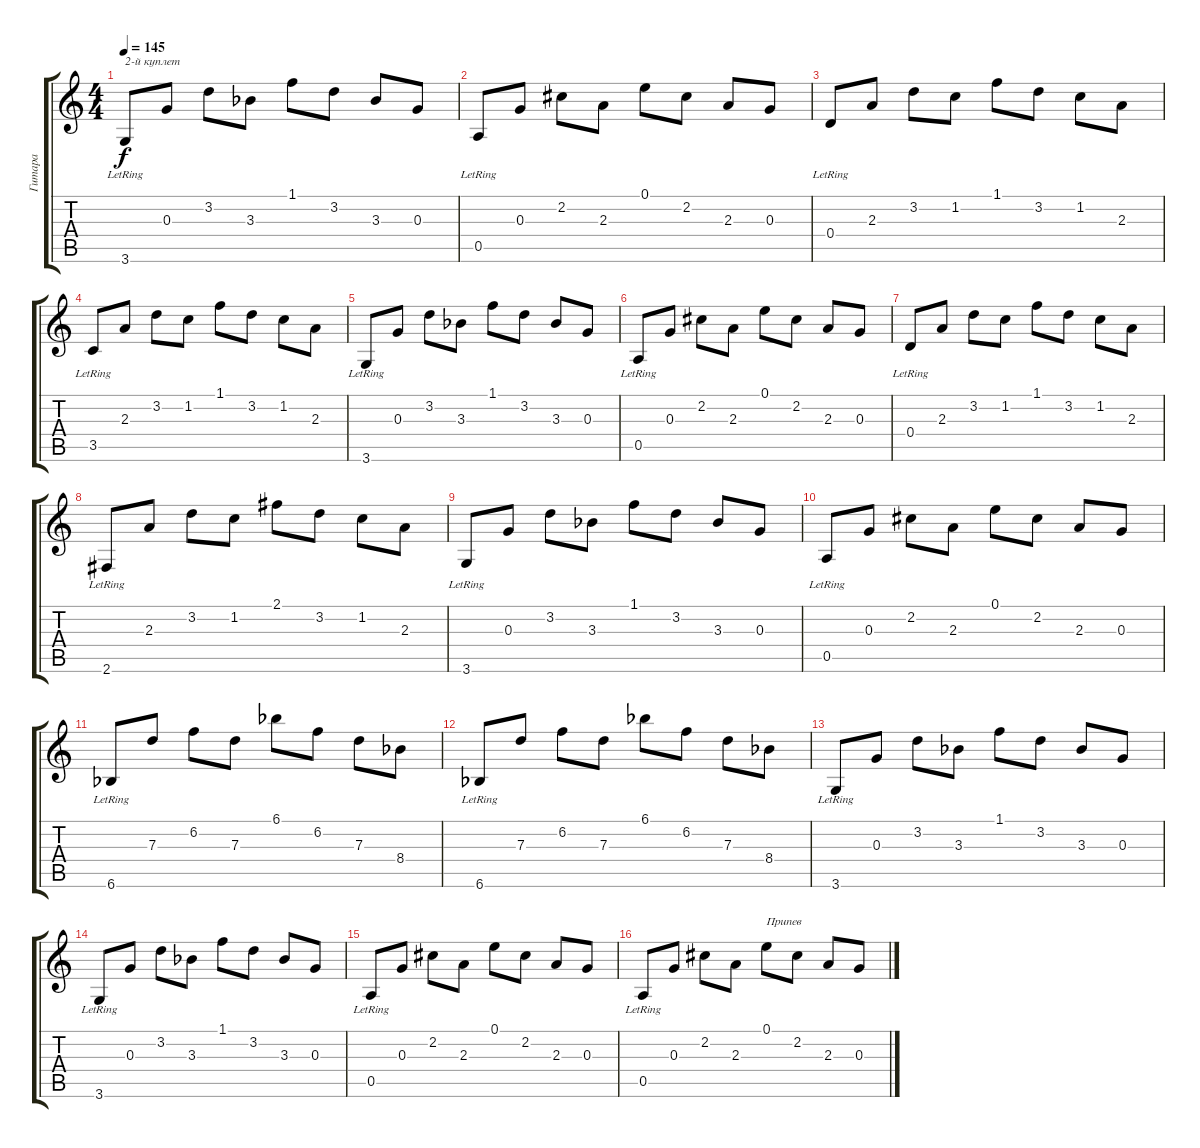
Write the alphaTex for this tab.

\track ("Гитара" "Гитара") {instrument acousticguitarsteel}
\staff {score tabs}
\tuning (E4 B3 G3 D3 A2 E2) {hide}
\ts (4 4)
\tempo 145
\clef g2
\ks c
3.6{lr}.8{txt "2-й куплет" dy f} 0.3.8 3.2.8 3.3{acc b}.8 1.1.8 3.2.8 3.3{acc b}.8 0.3.8 |
0.5{lr}.8 0.3.8 2.2.8 2.3.8 0.1.8 2.2.8 2.3.8 0.3.8 |
0.4{lr}.8 2.3.8 3.2.8 1.2.8 1.1.8 3.2.8 1.2.8 2.3.8 |
3.5{lr}.8 2.3.8 3.2.8 1.2.8 1.1.8 3.2.8 1.2.8 2.3.8 |
3.6{lr}.8 0.3.8 3.2.8 3.3{acc b}.8 1.1.8 3.2.8 3.3{acc b}.8 0.3.8 |
0.5{lr}.8 0.3.8 2.2.8 2.3.8 0.1.8 2.2.8 2.3.8 0.3.8 |
0.4{lr}.8 2.3.8 3.2.8 1.2.8 1.1.8 3.2.8 1.2.8 2.3.8 |
2.6{lr}.8 2.3.8 3.2.8 1.2.8 2.1.8 3.2.8 1.2.8 2.3.8 |
3.6{lr}.8 0.3.8 3.2.8 3.3{acc b}.8 1.1.8 3.2.8 3.3{acc b}.8 0.3.8 |
0.5{lr}.8 0.3.8 2.2.8 2.3.8 0.1.8 2.2.8 2.3.8 0.3.8 |
6.6{lr acc b}.8 7.3.8 6.2.8 7.3.8 6.1{acc b}.8 6.2.8 7.3.8 8.4{acc b}.8 |
6.6{lr acc b}.8 7.3.8 6.2.8 7.3.8 6.1{acc b}.8 6.2.8 7.3.8 8.4{acc b}.8 |
3.6{lr}.8 0.3.8 3.2.8 3.3{acc b}.8 1.1.8 3.2.8 3.3{acc b}.8 0.3.8 |
3.6{lr}.8 0.3.8 3.2.8 3.3{acc b}.8 1.1.8 3.2.8 3.3{acc b}.8 0.3.8 |
0.5{lr}.8 0.3.8 2.2.8 2.3.8 0.1.8 2.2.8 2.3.8 0.3.8 |
0.5{lr}.8 0.3.8 2.2.8 2.3.8 0.1.8{txt "Припев"} 2.2.8 2.3.8 0.3.8
